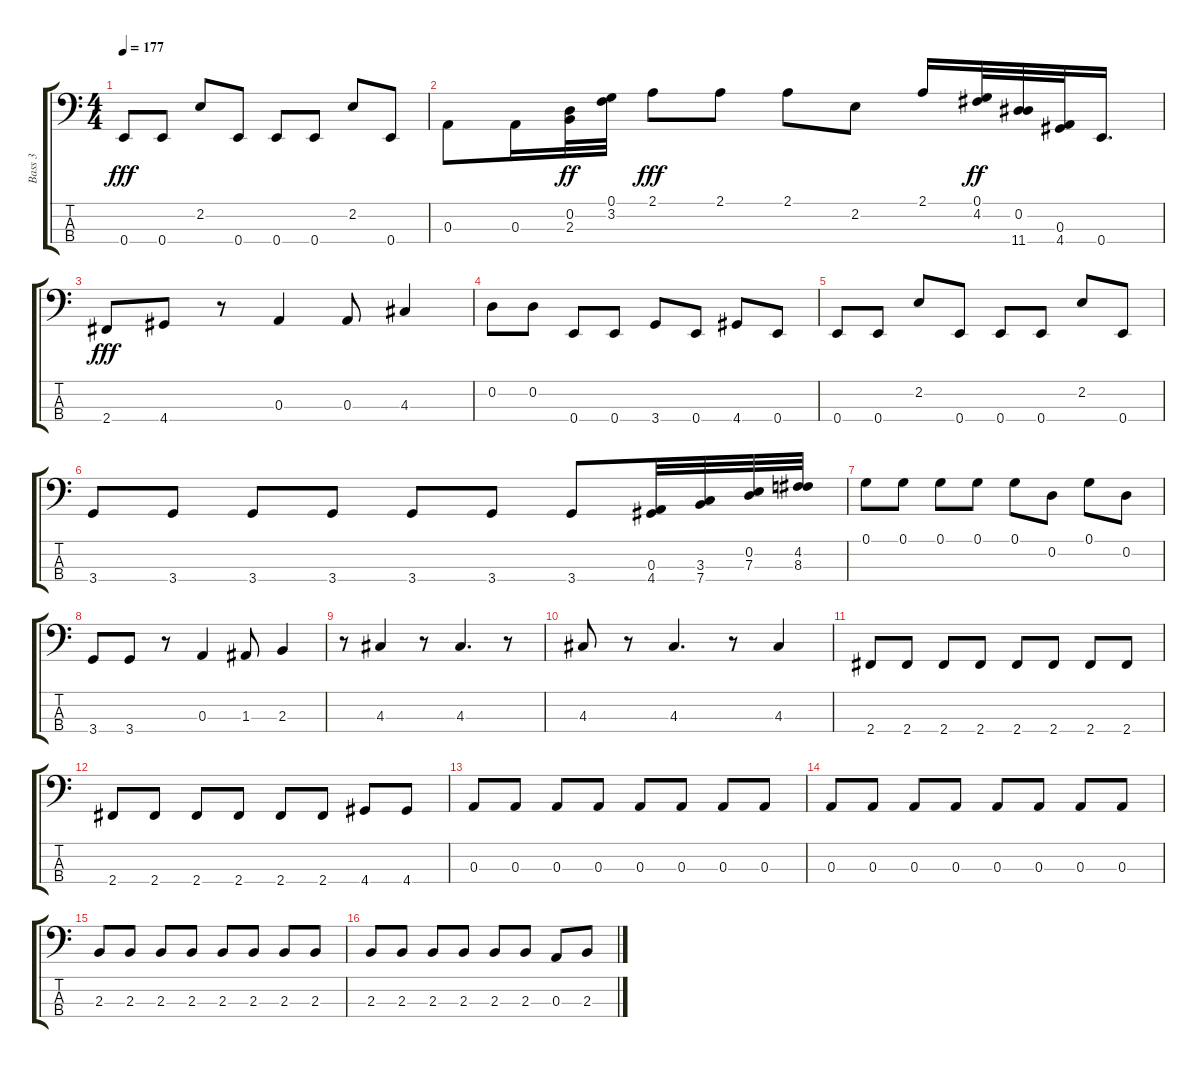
\track ("Bass 3" "Bass 3") {instrument slapbass1}
\staff {score tabs}
\tuning (G2 D2 A1 E1) {hide}
\ts (4 4)
\tempo 177
\clef f4
\ks c
0.4.8{dy fff} 0.4.8 2.2.8 0.4.8 0.4.8 0.4.8 2.2.8 0.4.8 |
0.3.8 0.3.16 (0.2 2.3).32{dy ff} (0.1 3.2).32 2.1.8{dy fff} 2.1.8 2.1.8 2.2.8 2.1.16 (0.1 4.2).32{dy ff} (0.2 11.4).32 (0.3 4.4).32 0.4.16{d} |
2.4.8{dy fff} 4.4.8 r.8 0.3.4 0.3.8 4.3.4 |
0.2.8 0.2.8 0.4.8 0.4.8 3.4.8 0.4.8 4.4.8 0.4.8 |
0.4.8 0.4.8 2.2.8 0.4.8 0.4.8 0.4.8 2.2.8 0.4.8 |
3.4.8 3.4.8 3.4.8 3.4.8 3.4.8 3.4.8 3.4.8 (0.3 4.4).32 (3.3 7.4).32 (0.2 7.3).32 (4.2 8.3).32 |
0.1.8 0.1.8 0.1.8 0.1.8 0.1.8 0.2.8 0.1.8 0.2.8 |
3.4.8 3.4.8 r.8 0.3.4 1.3.8 2.3.4 |
r.8 4.3.4 r.8 4.3.4{d} r.8 |
4.3.8 r.8 4.3.4{d} r.8 4.3.4 |
2.4.8 2.4.8 2.4.8 2.4.8 2.4.8 2.4.8 2.4.8 2.4.8 |
2.4.8 2.4.8 2.4.8 2.4.8 2.4.8 2.4.8 4.4.8 4.4.8 |
0.3.8 0.3.8 0.3.8 0.3.8 0.3.8 0.3.8 0.3.8 0.3.8 |
0.3.8 0.3.8 0.3.8 0.3.8 0.3.8 0.3.8 0.3.8 0.3.8 |
2.3.8 2.3.8 2.3.8 2.3.8 2.3.8 2.3.8 2.3.8 2.3.8 |
2.3.8 2.3.8 2.3.8 2.3.8 2.3.8 2.3.8 0.3.8 2.3.8
